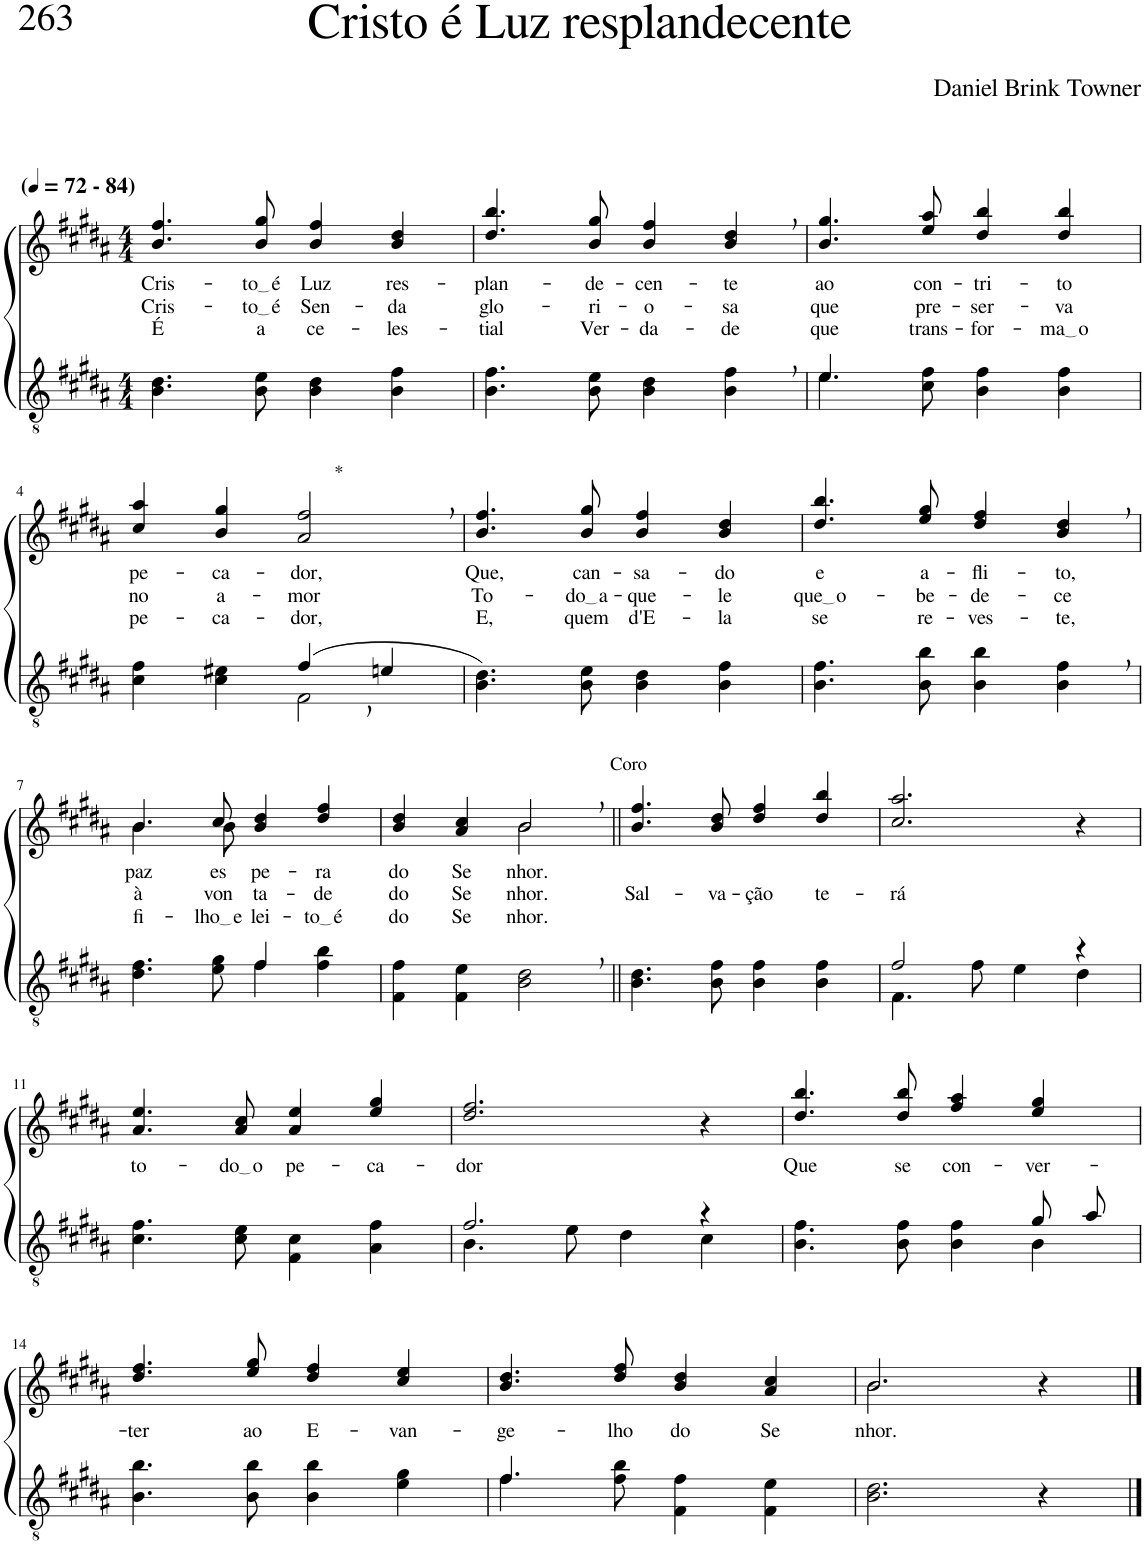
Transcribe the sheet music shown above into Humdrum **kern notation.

**kern	**kern	**text	**text	**text
*part2	*part1	*part1	*part1	*part1
*staff2	*staff1	*staff1	*staff1	*staff1
*I"Parte III e IV	*I"Parte I e II	*	*	*
*clefGv2	*clefG2	*	*	*
*Trd5c9	*Trd5c9	*	*	*
*k[f#c#g#d#a#]	*k[f#c#g#d#a#]	*	*	*
*M4/4	*M4/4	*	*	*
*MM72	*MM72	*	*	*
=1	=1	=1	=1	=1
!	!LO:TX:a:B:t=(	!	!	!
!	!LO:TX:a:B:t=- 84)	!	!	!
!	!	!LO:LY:b	!LO:LY:b	!LO:LY:b
4.B\ 4.d#\	4.b/ 4.ff#/	Cris-	Cris-	É
!	!	!LO:LY:b	!LO:LY:b	!LO:LY:b
8B\ 8e\	8b/ 8gg#/	to é	to é	a
!	!	!LO:LY:b	!LO:LY:b	!LO:LY:b
4B\ 4d#\	4b/ 4ff#/	Luz	Sen-	ce-
!	!	!LO:LY:b	!LO:LY:b	!LO:LY:b
4B\ 4f#\	4b/ 4dd#/	res-	-da	-les-
=2	=2	=2	=2	=2
!	!	!LO:LY:b	!LO:LY:b	!LO:LY:b
4.B\ 4.f#\	4.dd#/ 4.bb/	-plan-	glo-	-tial
!	!	!LO:LY:b	!LO:LY:b	!LO:LY:b
8B\ 8e\	8b/ 8gg#/	-de-	-ri-	Ver-
!	!	!LO:LY:b	!LO:LY:b	!LO:LY:b
4B\ 4d#\	4b/ 4ff#/	-cen-	-o-	-da-
!	!	!LO:LY:b	!LO:LY:b	!LO:LY:b
4B\, 4f#\,	4b/, 4dd#/,	-te	-sa	-de
=3	=3	=3	=3	=3
*^	*	*	*	*
!	!	!	!LO:LY:b	!LO:LY:b	!LO:LY:b
4.e/	4.e\	4.b/ 4.gg#/	ao	que	que
!	!	!	!LO:LY:b	!LO:LY:b	!LO:LY:b
2ryy	8c#\ 8f#\	8ee/ 8aa#/	con-	pre-	trans-
!	!	!	!LO:LY:b	!LO:LY:b	!LO:LY:b
.	4B\ 4f#\	4dd#/ 4bb/	-tri-	-ser-	-for-
!	!	!	!LO:LY:b	!LO:LY:b	!LO:LY:b
.	4B\ 4f#\	4dd#/ 4bb/	-to	-va	ma o
8ryy	.	.	.	.	.
!!LO:LB:g=z
=4	=4	=4	=4	=4	=4
!	!	!	!LO:LY:b	!LO:LY:b	!LO:LY:b
2ryy	4c#\ 4f#\	4cc#/ 4aa#/	pe-	no	pe-
!	!	!	!LO:LY:b	!LO:LY:b	!LO:LY:b
.	4c#\ 4e#X\	4b/ 4gg#/	-ca-	a-	-ca-
!	!	!LO:TX:a:t=*	!	!	!
!	!	!	!LO:LY:b	!LO:LY:b	!LO:LY:b
(4f#,/	2F#\	2a#/, 2ff#/,	-dor,	-mor	-dor,
4en/	.	.	.	.	.
*v	*v	*	*	*	*
=5	=5	=5	=5	=5
!	!	!LO:LY:b	!LO:LY:b	!LO:LY:b
4.B\ 4.d#\)	4.b/ 4.ff#/	Que,	To-	E,
!	!	!LO:LY:b	!LO:LY:b	!LO:LY:b
8B\ 8e\	8b/ 8gg#/	can-	do a	quem
!	!	!LO:LY:b	!LO:LY:b	!LO:LY:b
4B\ 4d#\	4b/ 4ff#/	-sa-	-que-	d'E-
!	!	!LO:LY:b	!LO:LY:b	!LO:LY:b
4B\ 4f#\	4b/ 4dd#/	-do	-le	-la
=6	=6	=6	=6	=6
!	!	!LO:LY:b	!LO:LY:b	!LO:LY:b
4.B\ 4.f#\	4.dd#/ 4.bb/	e	que o	se
!	!	!LO:LY:b	!LO:LY:b	!LO:LY:b
8B\ 8b\	8ee/ 8gg#/	a-	-be-	re-
!	!	!LO:LY:b	!LO:LY:b	!LO:LY:b
4B\ 4b\	4dd#/ 4ff#/	-fli-	-de-	-ves-
!	!	!LO:LY:b	!LO:LY:b	!LO:LY:b
4B\, 4f#\,	4b/, 4dd#/,	-to,	-ce	-te,
!!LO:LB:g=z
=7	=7	=7	=7	=7
*^	*^	*	*	*
!	!	!	!	!LO:LY:b	!LO:LY:b	!LO:LY:b
4.d#\ 4.f#\	2ryy	4.b/	4.b\	paz	à	fi-
!	!	!	!	!LO:LY:b	!LO:LY:b	!LO:LY:b
8e\ 8g#\	.	8cc#/	8b\	es-	von-	lho e
!	!	!	!	!LO:LY:b	!LO:LY:b	!LO:LY:b
4f#\	4f#/	4b/ 4dd#/	2ryy	-pe-	ta-	-lei-
!	!	!	!	!LO:LY:b	!LO:LY:b	!LO:LY:b
4f#\ 4b\	4ryy	4dd#/ 4ff#/	.	-ra	-de	to é
=8	=8	=8	=8	=8	=8	=8
!	!	!	!	!LO:LY:b	!LO:LY:b	!LO:LY:b
*v	*v	*	*	*	*	*
4F#\ 4f#\	4b/ 4dd#/	2ryy	do	do	do
!	!	!	!LO:LY:b	!LO:LY:b	!LO:LY:b
4F#\ 4e\	4a#/ 4cc#/	.	Se-	Se-	Se-
!	!LO:TX:a:t=Coro	!	!	!	!
!	!	!	!LO:LY:b	!LO:LY:b	!LO:LY:b
2B\, 2d#\,	2b,/	2b\	-nhor.	-nhor.	-nhor.
=9||	=9||	=9||	=9||	=9||	=9||
!	!	!	!	!LO:LY:b	!
*	*v	*v	*	*	*
4.B\ 4.d#\	4.b/ 4.ff#/	.	Sal-	.
!	!	!	!LO:LY:b	!
8B\ 8f#\	8b/ 8dd#/	.	-va-	.
!	!	!	!LO:LY:b	!
4B\ 4f#\	4dd#/ 4ff#/	.	-ção	.
!	!	!	!LO:LY:b	!
4B\ 4f#\	4dd#/ 4bb/	.	te-	.
=10	=10	=10	=10	=10
*^	*	*	*	*
!	!	!	!	!LO:LY:b	!
2f#/	4.F#\	2.cc#/ 2.aa#/	.	-rá	.
.	8f#\	.	.	.	.
4ryy	4e\	.	.	.	.
4r	4d#\	4r	.	.	.
!!LO:LB:g=z
=11	=11	=11	=11	=11	=11
!	!	!	!LO:LY:b	!	!
*v	*v	*	*	*	*
4.c#\ 4.f#\	4.a#/ 4.ee/	to-	.	.
!	!	!LO:LY:b	!	!
8c#\ 8e\	8a#/ 8cc#/	do o	.	.
!	!	!LO:LY:b	!	!
4F#\ 4c#\	4a#/ 4ee/	pe-	.	.
!	!	!LO:LY:b	!	!
4A#\ 4f#\	4ee/ 4gg#/	-ca-	.	.
=12	=12	=12	=12	=12
*^	*	*	*	*
!	!	!	!LO:LY:b	!	!
2.f#/	4.B\	2.dd#/ 2.ff#/	-dor	.	.
.	8e\	.	.	.	.
.	4d#\	.	.	.	.
4r	4c#\	4r	.	.	.
=13	=13	=13	=13	=13	=13
!	!	!	!LO:LY:b	!	!
2ryy	4.B\ 4.f#\	4.dd#/ 4.bb/	Que	.	.
!	!	!	!LO:LY:b	!	!
.	8B\ 8f#\	8dd#/ 8bb/	se	.	.
!	!	!	!LO:LY:b	!	!
4ryy	4B\ 4f#\	4ff#/ 4aa#/	con-	.	.
!	!	!	!LO:LY:b	!	!
8g#/L	4B\	4ee/ 4gg#/	-ver-	.	.
8a#/J	.	.	.	.	.
*v	*v	*	*	*	*
!!LO:LB:g=z
=14	=14	=14	=14	=14
!	!	!LO:LY:b	!	!
4.B\ 4.b\	4.dd#/ 4.ff#/	-ter	.	.
!	!	!LO:LY:b	!	!
8B\ 8b\	8ee/ 8gg#/	ao	.	.
!	!	!LO:LY:b	!	!
4B\ 4b\	4dd#/ 4ff#/	E-	.	.
!	!	!LO:LY:b	!	!
4e\ 4g#\	4cc#/ 4ee/	-van-	.	.
=15	=15	=15	=15	=15
*^	*	*	*	*
!	!	!	!LO:LY:b	!	!
4.f#/	4.f#\	4.b/ 4.dd#/	-ge-	.	.
!	!	!	!LO:LY:b	!	!
2ryy	8f#\ 8b\	8dd#/ 8ff#/	-lho	.	.
!	!	!	!LO:LY:b	!	!
.	4F#\ 4f#\	4b/ 4dd#/	do	.	.
!	!	!	!LO:LY:b	!	!
.	4F#\ 4e\	4a#/ 4cc#/	Se-	.	.
8ryy	.	.	.	.	.
*v	*v	*	*	*	*
=16	=16	=16	=16	=16
*	*^	*	*	*
!	!	!	!LO:LY:b	!	!
2.B\ 2.d#\	2.b/	2.b\	-nhor.	.	.
4r	4r	4ryy	.	.	.
*	*v	*v	*	*	*
==	==	==	==	==
*-	*-	*-	*-	*-
